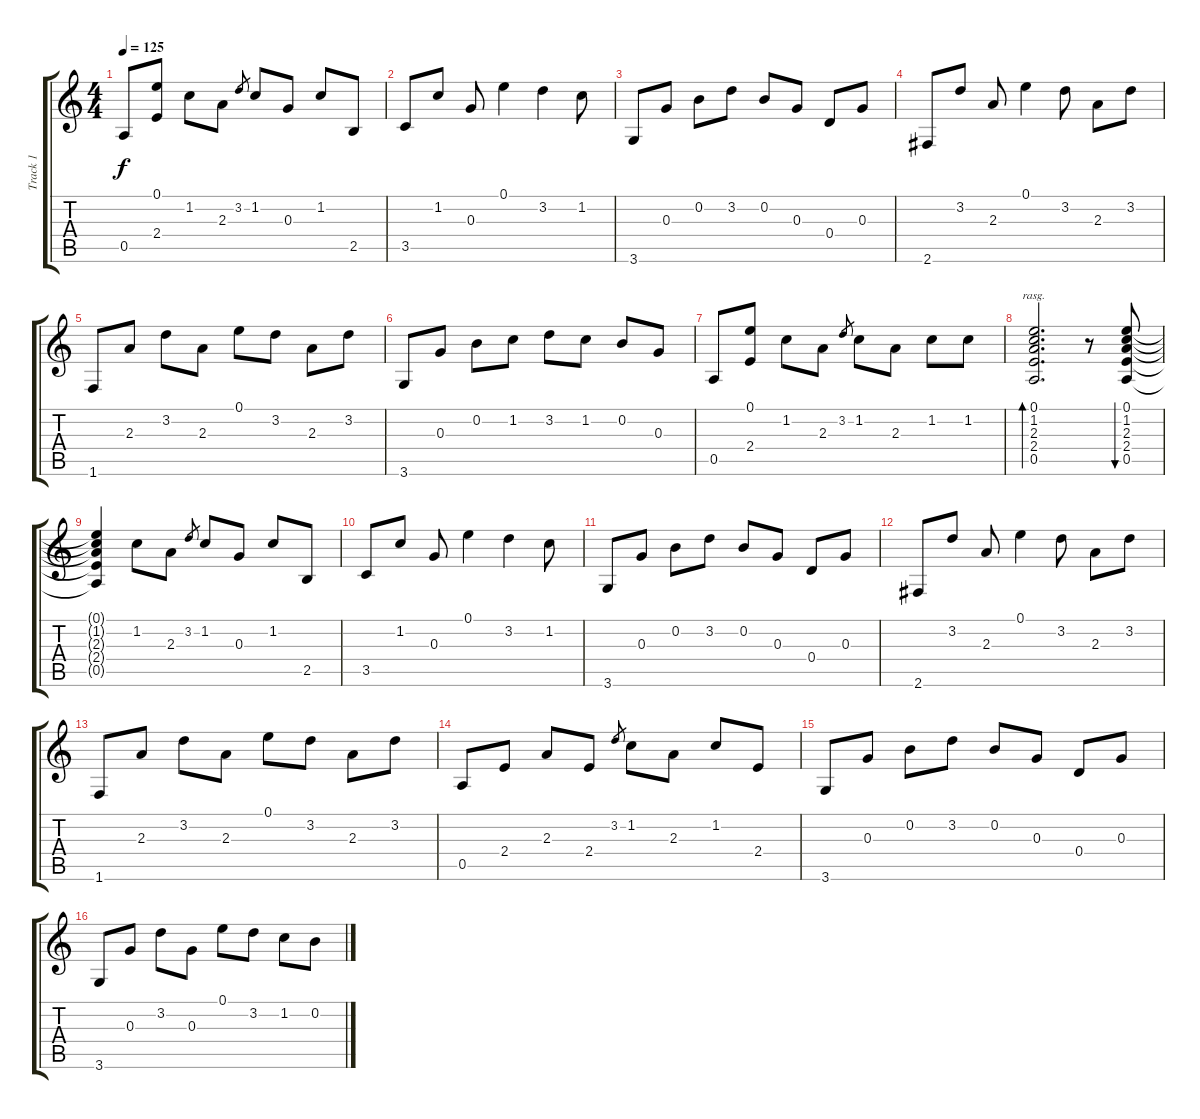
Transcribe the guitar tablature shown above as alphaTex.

\track ("Track 1" "Track 1") {instrument acousticguitarsteel}
\staff {score tabs}
\tuning (E4 B3 G3 D3 A2 E2) {hide}
\ts (4 4)
\tempo 125
\clef g2
\ks c
0.5.8{dy f} (0.1 2.4).8 1.2.8 2.3.8 3.2.8{gr} 1.2.8 0.3.8 1.2.8 2.5.8 |
3.5.8 1.2.8 0.3.8 0.1.4 3.2.4 1.2.8 |
3.6.8 0.3.8 0.2.8 3.2.8 0.2.8 0.3.8 0.4.8 0.3.8 |
2.6.8 3.2.8 2.3.8 0.1.4 3.2.8 2.3.8 3.2.8 |
1.6.8 2.3.8 3.2.8 2.3.8 0.1.8 3.2.8 2.3.8 3.2.8 |
3.6.8 0.3.8 0.2.8 1.2.8 3.2.8 1.2.8 0.2.8 0.3.8 |
0.5.8 (0.1 2.4).8 1.2.8 2.3.8 3.2.8{gr} 1.2.8 2.3.8 1.2.8 1.2.8 |
(0.1 1.2 2.3 2.4 0.5).2{d bd 240 rasg ii} r.8 (0.1 1.2 2.3 2.4 0.5).8{bu 240} |
(0.1{t} 1.2{t} 2.3{t} 2.4{t} 0.5{t}).4 1.2.8 2.3.8 3.2.8{gr} 1.2.8 0.3.8 1.2.8 2.5.8 |
3.5.8 1.2.8 0.3.8 0.1.4 3.2.4 1.2.8 |
3.6.8 0.3.8 0.2.8 3.2.8 0.2.8 0.3.8 0.4.8 0.3.8 |
2.6.8 3.2.8 2.3.8 0.1.4 3.2.8 2.3.8 3.2.8 |
1.6.8 2.3.8 3.2.8 2.3.8 0.1.8 3.2.8 2.3.8 3.2.8 |
0.5.8 2.4.8 2.3.8 2.4.8 3.2.8{gr} 1.2.8 2.3.8 1.2.8 2.4.8 |
3.6.8 0.3.8 0.2.8 3.2.8 0.2.8 0.3.8 0.4.8 0.3.8 |
3.6.8 0.3.8 3.2.8 0.3.8 0.1.8 3.2.8 1.2.8 0.2.8
